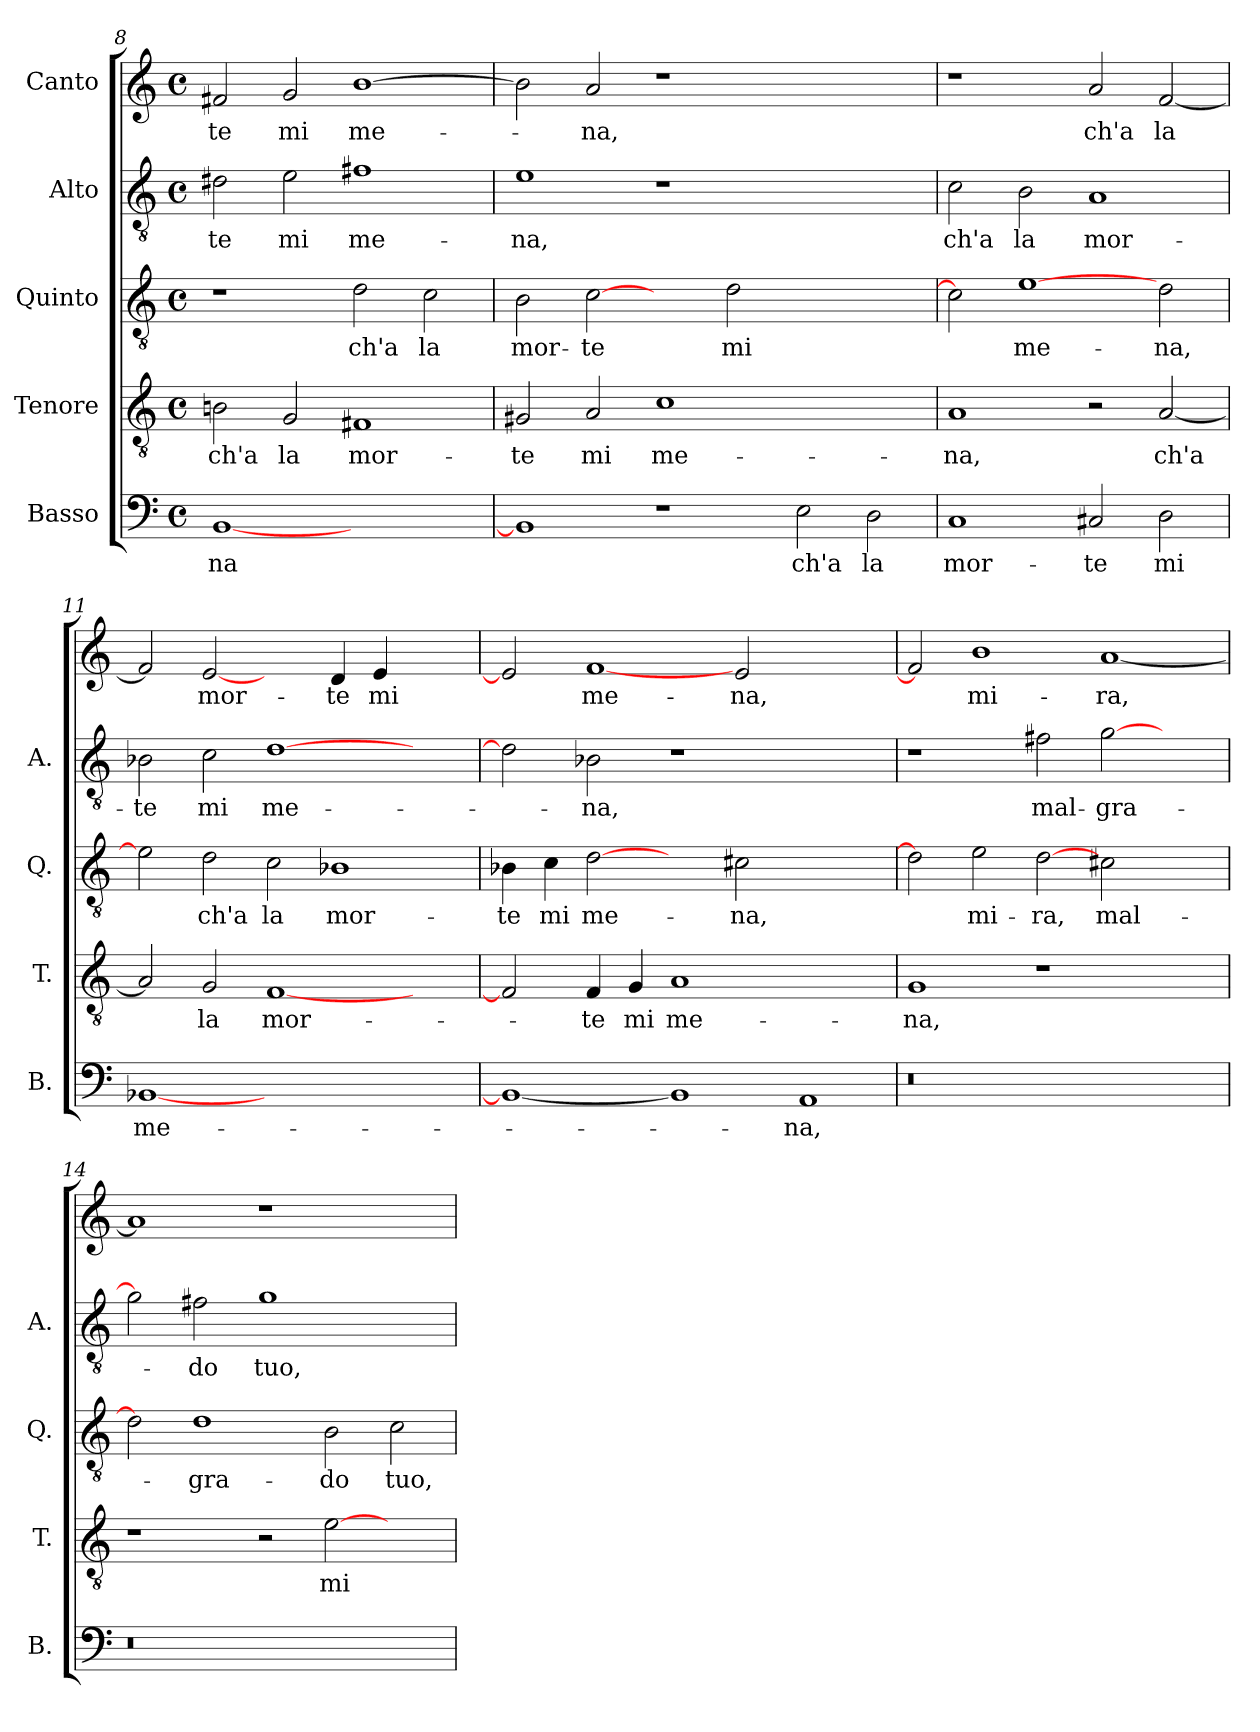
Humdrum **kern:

**kern	**text	**kern	**text	**kern	**text	**kern	**text	**kern	**text
*part5	*part5	*part4	*part4	*part3	*part3	*part2	*part2	*part1	*part1
*staff5	*staff5	*staff4	*staff4	*staff3	*staff3	*staff2	*staff2	*staff1	*staff1
*I"Basso	*	*I"Tenore	*	*I"Quinto	*	*I"Alto	*	*I"Canto	*
*I'B.	*	*I'T.	*	*I'Q.	*	*I'A.	*	*	*
*clefF4	*	*clefGv2	*	*clefGv2	*	*clefGv2	*	*clefG2	*
*k[]	*	*k[]	*	*k[]	*	*k[]	*	*k[]	*
*a:	*	*a:	*	*a:	*	*a:	*	*a:	*
*M4/4	*	*M4/4	*	*M4/4	*	*M4/4	*	*M4/4	*
*met(c)	*	*met(c)	*	*met(c)	*	*met(c)	*	*met(c)	*
=8	=8	=8	=8	=8	=8	=8	=8	=8	=8
[1BB/	-na	2Bn\	ch'a	1r	.	2d#X\	-te	2f#X/	-te
.	.	2G/	la	.	.	2e\	mi	2g/	mi
1ryy	.	1F#X/	mor-	2d\	ch'a	1f#X\	me-	[1b\	me-
.	.	.	.	2c\	la	.	.	.	.
=9	=9	=9	=9	=9	=9	=9	=9	=9	=9
1BB/]	.	2G#X/	-te	2B\	mor-	1e\	-na,	2b\]	.
.	.	2A/	mi	[2c\	-te	.	.	2a/	-na,
1r	.	1c\	me-	2ryy	.	1r	.	1r	.
.	.	.	.	2d\	mi	.	.	.	.
2E\	ch'a	1ryy	.	1ryy	.	1ryy	.	1ryy	.
2D\	la	.	.	.	.	.	.	.	.
=10	=10	=10	=10	=10	=10	=10	=10	=10	=10
1C/	mor-	1A/	-na,	2c\]	.	2c\	ch'a	1r	.
.	.	.	.	[1e\	me-	2B\	la	.	.
2C#X/	-te	2r	.	.	.	1A/	mor-	2a/	ch'a
2D\	mi	[2A/	ch'a	2d\	-na,	.	.	[2f/	la
=11	=11	=11	=11	=11	=11	=11	=11	=11	=11
[1BB-X/	me-	2A/]	.	2e\]	.	2B-X\	-te	2f/]	.
.	.	2G/	la	2d\	ch'a	2c\	mi	[2e/	mor-
1.ryy	.	[1F/	mor-	2c\	la	[1d\	me-	2ryy	.
.	.	.	.	1B-X\	mor-	.	.	4d/	-te
.	.	.	.	.	.	.	.	4e/	mi
.	.	2ryy	.	.	.	2ryy	.	2ryy	.
=12	=12	=12	=12	=12	=12	=12	=12	=12	=12
1BB-/_	.	2F/]	.	4B-X\	-te	2d\]	.	2e/]	.
.	.	.	.	4c\	mi	.	.	.	.
.	.	4F/	-te	[2d\	me-	2B-X\	-na,	[1f/	me-
.	.	4G/	mi	.	.	.	.	.	.
1BB-/]	.	1A/	me-	2ryy	.	1r	.	.	.
.	.	.	.	2c#X\	-na,	.	.	2e/	-na,
1AA/	-na,	1ryy	.	1ryy	.	1ryy	.	1ryy	.
=13	=13	=13	=13	=13	=13	=13	=13	=13	=13
!LO:N:vis=0	!	!	!	!	!	!	!	!	!
1r	.	1G/	-na,	2d\]	.	1r	.	2f/]	.
.	.	.	.	2e\	mi-	.	.	1b\	mi-
1ryy	.	1r	.	[2d\	-ra,	2f#X\	mal-	.	.
.	.	.	.	2c#X\	mal-	[2g\	-gra-	[1a/	-ra,
2ryy	.	2ryy	.	2ryy	.	2ryy	.	.	.
=14	=14	=14	=14	=14	=14	=14	=14	=14	=14
!LO:N:vis=0	!	!	!	!	!	!	!	!	!
1r	.	1r	.	2d\]	.	2g\]	.	1a/]	.
.	.	.	.	1d\	-gra-	2f#X\	-do	.	.
1ryy	.	2r	.	.	.	1g\	tuo,	1r	.
.	.	[2e\	mi-	2B\	-do	.	.	.	.
2ryy	.	2ryy	.	2c\	tuo,	2ryy	.	2ryy	.
=	=	=	=	=	=	=	=	=	=
*-	*-	*-	*-	*-	*-	*-	*-	*-	*-
